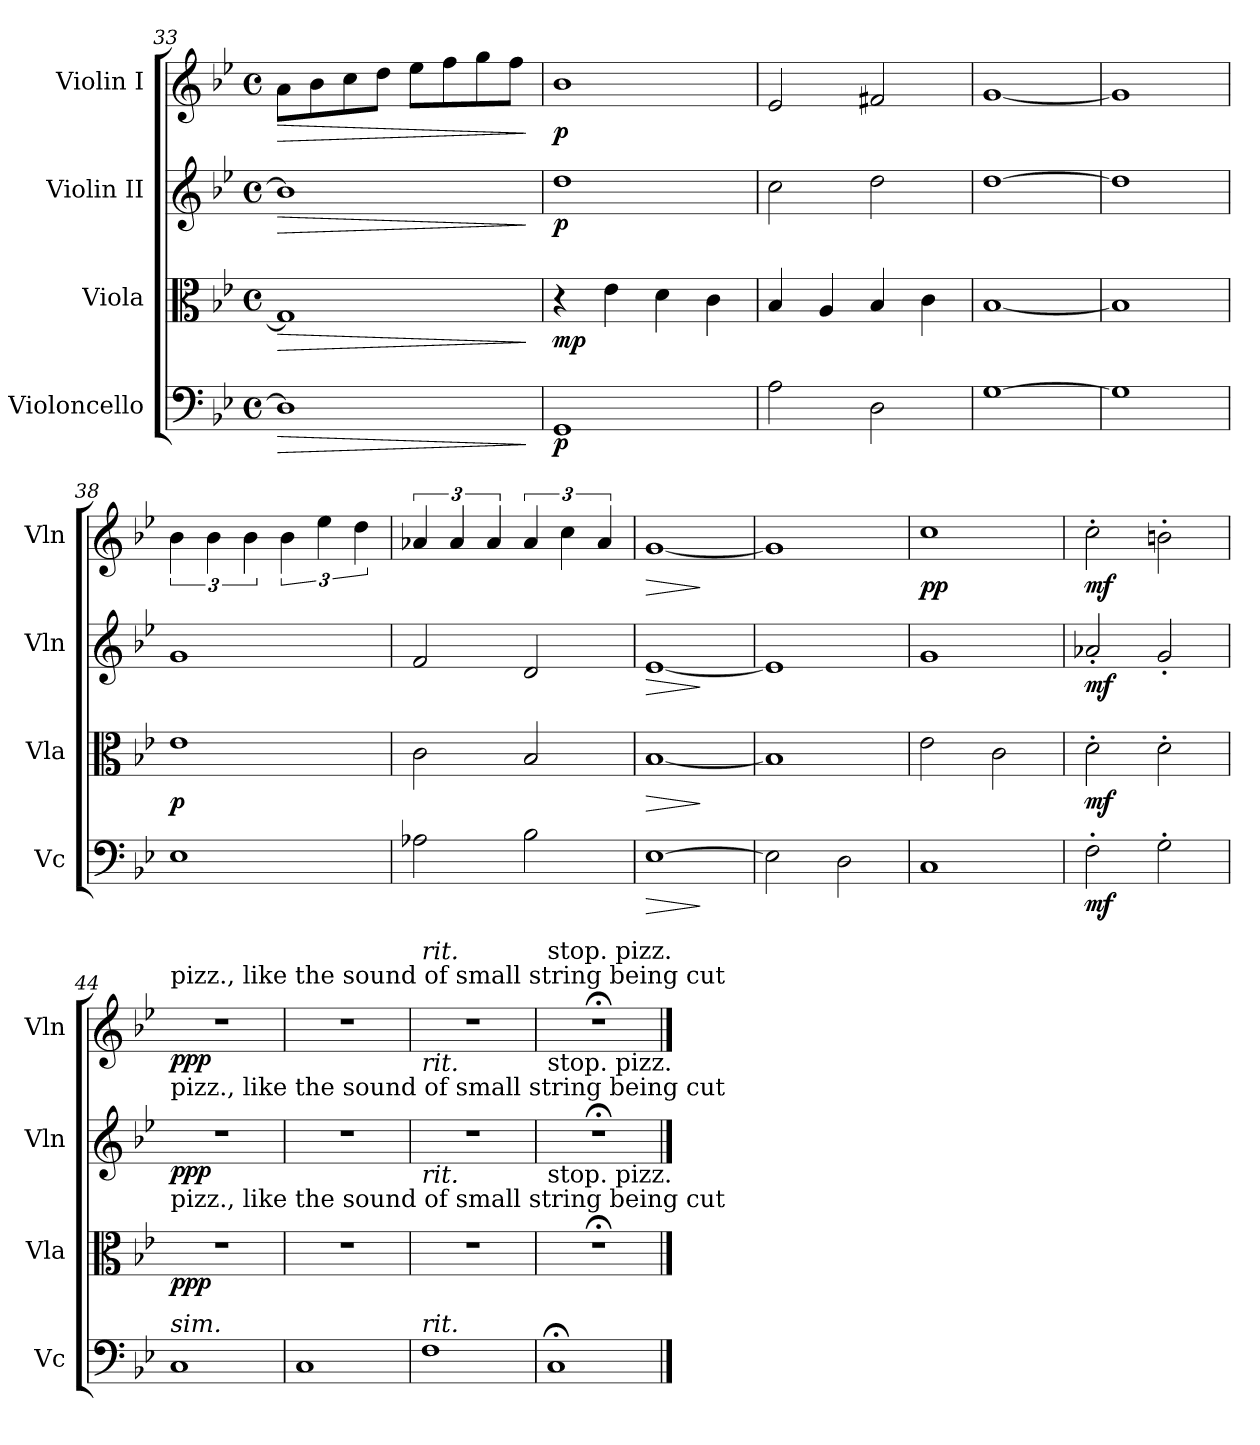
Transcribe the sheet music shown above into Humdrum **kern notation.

**kern	**dynam	**kern	**dynam	**kern	**dynam	**kern	**dynam
*part4	*part4	*part3	*part3	*part2	*part2	*part1	*part1
*staff4	*staff4	*staff3	*staff3	*staff2	*staff2	*staff1	*staff1
*I"Violoncello	*	*I"Viola	*	*I"Violin II	*	*I"Violin I	*
*I'Vc	*	*I'Vla	*	*I'Vln	*	*I'Vln	*
!!LO:LB:g=z
*clefF4	*	*clefC3	*	*clefG2	*	*clefG2	*
*k[b-e-]	*	*k[b-e-]	*	*k[b-e-]	*	*k[b-e-]	*
*M4/4	*	*M4/4	*	*M4/4	*	*M4/4	*
*met(c)	*	*met(c)	*	*met(c)	*	*met(c)	*
=33	=33	=33	=33	=33	=33	=33	=33
!	!LO:HP:b	!	!LO:HP:b	!	!LO:HP:b	!	!LO:HP:b
1D]	>	1G]	>	1b]	>	8a\L	>
.	.	.	.	.	.	8b-\	.
.	.	.	.	.	.	8cc\	.
.	.	.	.	.	.	8dd\J	.
.	.	.	.	.	.	8ee-\L	.
.	.	.	.	.	.	8ff\	.
.	.	.	.	.	.	8gg\	.
.	.	.	.	.	.	8ff\J	.
.	]	.	]	.	]	.	]
=34	=34	=34	=34	=34	=34	=34	=34
!	!LO:DY:b	!	!LO:DY:b	!	!LO:DY:b	!	!LO:DY:b
1GG	p	4r	mp	1dd	p	1b-	p
.	.	4e-\	.	.	.	.	.
.	.	4d\	.	.	.	.	.
.	.	4c\	.	.	.	.	.
=35	=35	=35	=35	=35	=35	=35	=35
2A\	.	4B-/	.	2cc\	.	2e-/	.
.	.	4A/	.	.	.	.	.
2D\	.	4B-/	.	2dd\	.	2f#X/	.
.	.	4c\	.	.	.	.	.
=36	=36	=36	=36	=36	=36	=36	=36
[1G	.	[1B-	.	[1dd	.	[1g	.
=37	=37	=37	=37	=37	=37	=37	=37
1G]	.	1B-]	.	1dd]	.	1g]	.
=38	=38	=38	=38	=38	=38	=38	=38
!	!	!	!LO:DY:b	!	!	!	!
1E-	.	1e-	p	1g	.	6b-\	.
.	.	.	.	.	.	6b-\	.
.	.	.	.	.	.	6b-\	.
.	.	.	.	.	.	6b-\	.
.	.	.	.	.	.	6ee-\	.
.	.	.	.	.	.	6dd\	.
=39	=39	=39	=39	=39	=39	=39	=39
2A-X\	.	2c\	.	2f/	.	6a-X/	.
.	.	.	.	.	.	6a-/	.
.	.	.	.	.	.	6a-/	.
2B-\	.	2B-/	.	2d/	.	6a-/	.
.	.	.	.	.	.	6cc\	.
.	.	.	.	.	.	6a-/	.
=40	=40	=40	=40	=40	=40	=40	=40
!	!LO:HP:b	!	!LO:HP:b	!	!LO:HP:b	!	!LO:HP:b
[1E-	>	[1B-	>	[1e-	>	[1g	>
.	]	.	]	.	]	.	]
=41	=41	=41	=41	=41	=41	=41	=41
2E-\]	.	1B-]	.	1e-]	.	1g]	.
2D\	.	.	.	.	.	.	.
!!LO:PB:g=z
=42	=42	=42	=42	=42	=42	=42	=42
!	!	!	!	!	!	!	!LO:DY:b
1C	.	2e-\	.	1g	.	1cc	pp
.	.	2c\	.	.	.	.	.
=43	=43	=43	=43	=43	=43	=43	=43
!	!LO:DY:b	!	!LO:DY:b	!	!LO:DY:b	!	!LO:DY:b
2F'\	mf	2d'\	mf	2a-X'/	mf	2cc'\	mf
2G'\	.	2d'\	.	2g'/	.	2bn'\	.
=44	=44	=44	=44	=44	=44	=44	=44
!	!	!	!	!	!	!LO:TX:a:t=pizz.,  like the sound of small string being cut	!
!	!	!	!	!LO:TX:a:t=pizz.,  like the sound of small string being cut	!	!	!
!	!	!LO:TX:a:t=pizz., like the sound of small string being cut	!	!	!	!	!
!LO:TX:a:i:t=sim.	!	!	!	!	!	!	!
!	!	!	!LO:DY:b	!	!LO:DY:b	!	!LO:DY:b
1C	.	1r	ppp	1r	ppp	1r	ppp
=45	=45	=45	=45	=45	=45	=45	=45
1C	.	1r	.	1r	.	1r	.
=46	=46	=46	=46	=46	=46	=46	=46
!	!	!	!	!	!	!LO:TX:a:i:t=rit.	!
!	!	!	!	!LO:TX:a:i:t=rit.	!	!	!
!	!	!LO:TX:a:i:t=rit.	!	!	!	!	!
!LO:TX:a:i:t=rit.	!	!	!	!	!	!	!
1F	.	1r	.	1r	.	1r	.
=47	=47	=47	=47	=47	=47	=47	=47
!	!	!	!	!	!	!LO:TX:a:t=stop. pizz.	!
!	!	!	!	!LO:TX:a:t=stop. pizz.	!	!	!
!	!	!LO:TX:a:t=stop. pizz.	!	!	!	!	!
1C;<	.	1r;<	.	1r;<	.	1r;<	.
==	==	==	==	==	==	==	==
*-	*-	*-	*-	*-	*-	*-	*-
